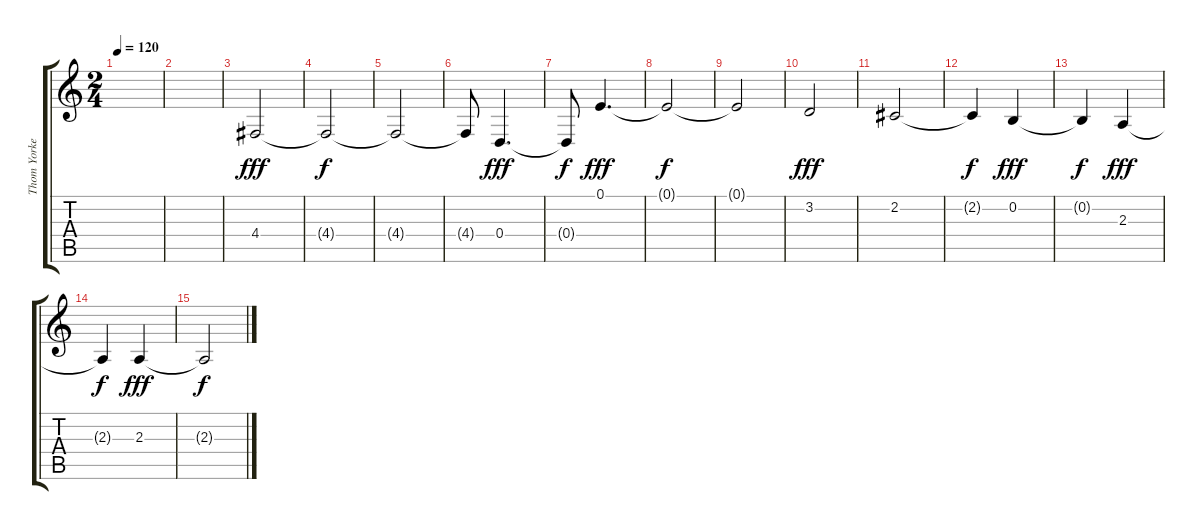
\track ("Thom Yorke (voice)" "Thom Yorke") {instrument synthvoice}
\staff {score tabs}
\tuning (E4 B3 G3 D3 A2 E2) {hide}
\ts (2 4)
\tempo 120
\clef g2
\ks c
|
|
4.4.2{dy fff} |
4.4{t}.2{dy f} |
4.4{t}.2 |
4.4{t}.8 0.4.4{d dy fff} |
0.4{t}.8{dy f} 0.1.4{d dy fff} |
0.1{t}.2{dy f} |
0.1{t}.2 |
3.2.2{dy fff} |
2.2.2 |
2.2{t}.4{dy f} 0.2.4{dy fff} |
0.2{t}.4{dy f} 2.3.4{dy fff} |
2.3{t}.4{dy f} 2.3.4{dy fff} |
2.3{t}.2{dy f}
